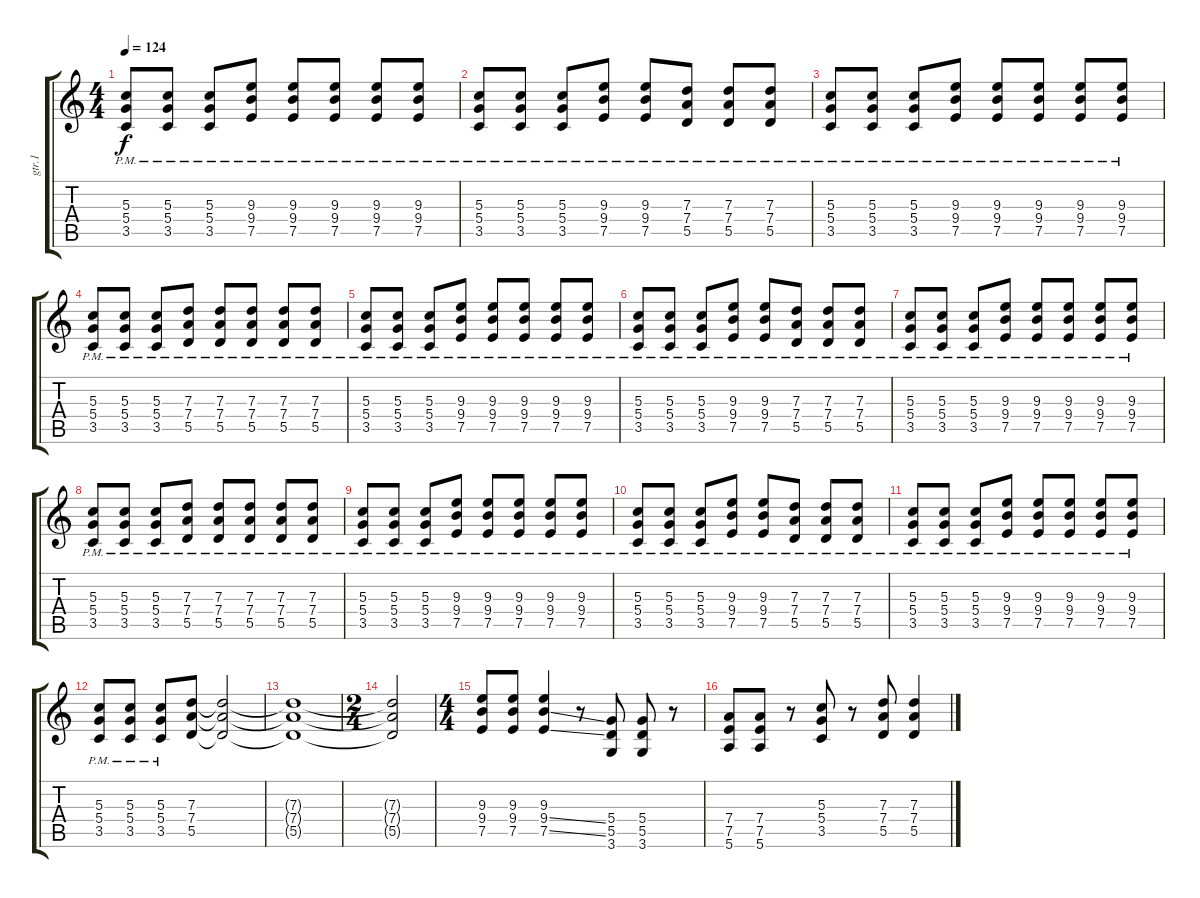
\track ("gtr.1" "gtr.1") {instrument overdrivenguitar}
\staff {score tabs}
\tuning (E4 B3 G3 D3 A2 E2) {hide}
\ts (4 4)
\tempo 124
\clef g2
\ks c
(5.3{pm} 5.4 3.5).8{dy f} (5.3{pm} 5.4 3.5).8 (5.3{pm} 5.4 3.5).8 (9.3{pm} 9.4 7.5).8 (9.3{pm} 9.4 7.5).8 (9.3{pm} 9.4 7.5).8 (9.3{pm} 9.4 7.5).8 (9.3{pm} 9.4 7.5).8 |
(5.3{pm} 5.4 3.5).8 (5.3{pm} 5.4 3.5).8 (5.3{pm} 5.4 3.5).8 (9.3{pm} 9.4 7.5).8 (9.3{pm} 9.4 7.5).8 (7.3{pm} 7.4 5.5).8 (7.3{pm} 7.4 5.5).8 (7.3{pm} 7.4 5.5).8 |
(5.3{pm} 5.4 3.5).8 (5.3{pm} 5.4 3.5).8 (5.3{pm} 5.4 3.5).8 (9.3{pm} 9.4 7.5).8 (9.3{pm} 9.4 7.5).8 (9.3{pm} 9.4 7.5).8 (9.3{pm} 9.4 7.5).8 (9.3{pm} 9.4 7.5).8 |
(5.3{pm} 5.4 3.5).8 (5.3{pm} 5.4 3.5).8 (5.3{pm} 5.4 3.5).8 (7.3{pm} 7.4 5.5).8 (7.3{pm} 7.4 5.5).8 (7.3{pm} 7.4 5.5).8 (7.3{pm} 7.4 5.5).8 (7.3{pm} 7.4 5.5).8 |
(5.3{pm} 5.4 3.5).8 (5.3{pm} 5.4 3.5).8 (5.3{pm} 5.4 3.5).8 (9.3{pm} 9.4 7.5).8 (9.3{pm} 9.4 7.5).8 (9.3{pm} 9.4 7.5).8 (9.3{pm} 9.4 7.5).8 (9.3{pm} 9.4 7.5).8 |
(5.3{pm} 5.4 3.5).8 (5.3{pm} 5.4 3.5).8 (5.3{pm} 5.4 3.5).8 (9.3{pm} 9.4 7.5).8 (9.3{pm} 9.4 7.5).8 (7.3{pm} 7.4 5.5).8 (7.3{pm} 7.4 5.5).8 (7.3{pm} 7.4 5.5).8 |
(5.3{pm} 5.4 3.5).8 (5.3{pm} 5.4 3.5).8 (5.3{pm} 5.4 3.5).8 (9.3{pm} 9.4 7.5).8 (9.3{pm} 9.4 7.5).8 (9.3{pm} 9.4 7.5).8 (9.3{pm} 9.4 7.5).8 (9.3{pm} 9.4 7.5).8 |
(5.3{pm} 5.4 3.5).8 (5.3{pm} 5.4 3.5).8 (5.3{pm} 5.4 3.5).8 (7.3{pm} 7.4 5.5).8 (7.3{pm} 7.4 5.5).8 (7.3{pm} 7.4 5.5).8 (7.3{pm} 7.4 5.5).8 (7.3{pm} 7.4 5.5).8 |
(5.3{pm} 5.4 3.5).8 (5.3{pm} 5.4 3.5).8 (5.3{pm} 5.4 3.5).8 (9.3{pm} 9.4 7.5).8 (9.3{pm} 9.4 7.5).8 (9.3{pm} 9.4 7.5).8 (9.3{pm} 9.4 7.5).8 (9.3{pm} 9.4 7.5).8 |
(5.3{pm} 5.4 3.5).8 (5.3{pm} 5.4 3.5).8 (5.3{pm} 5.4 3.5).8 (9.3{pm} 9.4 7.5).8 (9.3{pm} 9.4 7.5).8 (7.3{pm} 7.4 5.5).8 (7.3{pm} 7.4 5.5).8 (7.3{pm} 7.4 5.5).8 |
(5.3{pm} 5.4 3.5).8 (5.3{pm} 5.4 3.5).8 (5.3{pm} 5.4 3.5).8 (9.3{pm} 9.4 7.5).8 (9.3{pm} 9.4 7.5).8 (9.3{pm} 9.4 7.5).8 (9.3{pm} 9.4 7.5).8 (9.3{pm} 9.4 7.5).8 |
(5.3{pm} 5.4 3.5).8 (5.3{pm} 5.4 3.5).8 (5.3{pm} 5.4 3.5).8 (7.3 7.4 5.5).8 (7.3{t} 7.4{t} 5.5{t}).2 |
(7.3{t} 7.4{t} 5.5{t}).1 |
\ts (2 4)
(7.3{t} 7.4{t} 5.5{t}).2 |
\ts (4 4)
(9.3 9.4 7.5).8 (9.3 9.4 7.5).8 (9.3 9.4{ss} 7.5{ss}).4 r.8 (5.4 5.5 3.6).8 (5.4 5.5 3.6).8 r.8 |
(7.4 7.5 5.6).8 (7.4 7.5 5.6).8 r.8 (5.3 5.4 3.5).8 r.8 (7.3 7.4 5.5).8 (7.3 7.4 5.5).4
